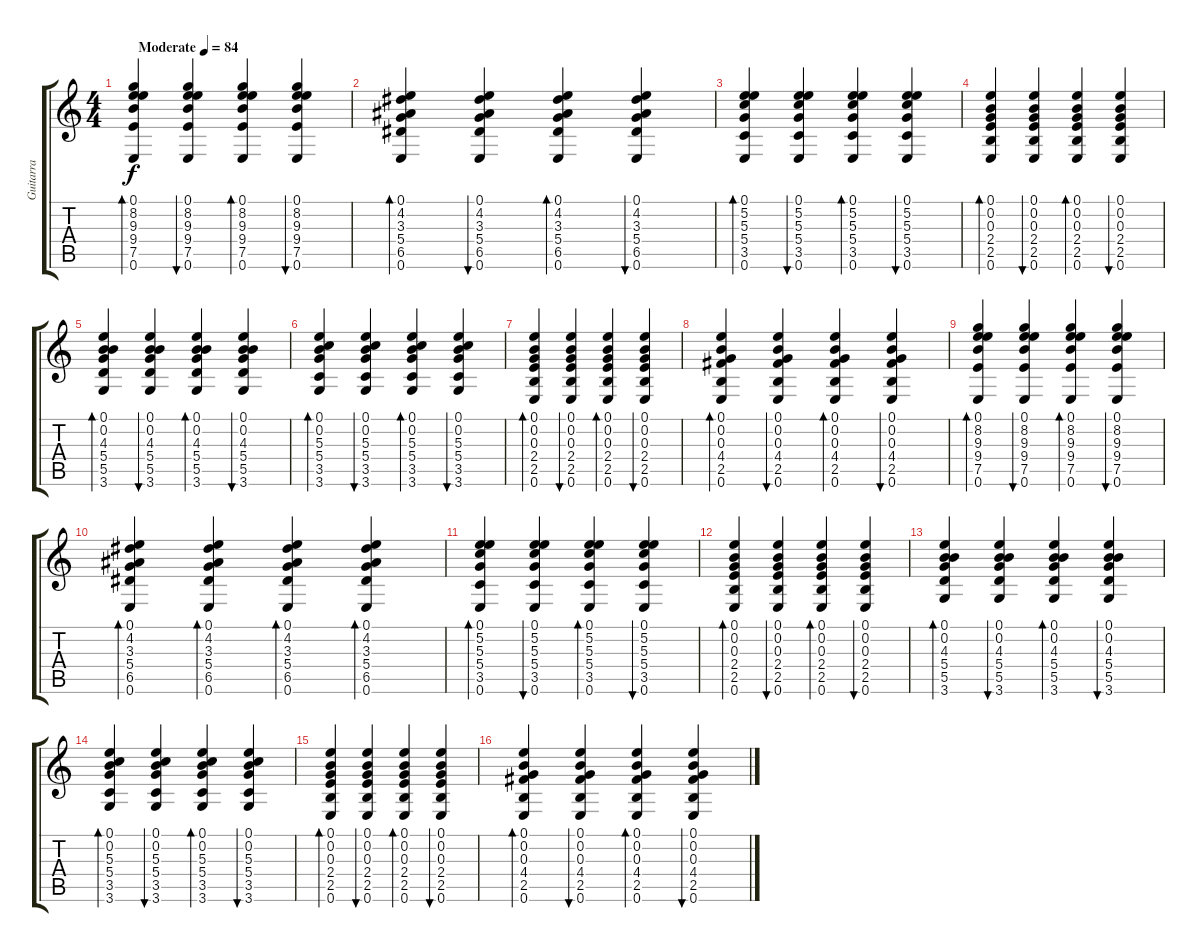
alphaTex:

\track ("Guitarra" "Guitarra") {instrument acousticguitarsteel}
\staff {score tabs}
\tuning (E4 B3 G3 D3 A2 E2) {hide}
\ts (4 4)
\tempo (84 "Moderate")
\clef g2
\ks c
(0.1 8.2 9.3 9.4 7.5 0.6).4{bd 60 dy f instrument acousticguitarsteel} (0.1 8.2 9.3 9.4 7.5 0.6).4{bu 60} (0.1 8.2 9.3 9.4 7.5 0.6).4{bd 60} (0.1 8.2 9.3 9.4 7.5 0.6).4{bu 60} |
(0.1 4.2 3.3 5.4 6.5 0.6).4{bd 60} (0.1 4.2 3.3 5.4 6.5 0.6).4{bu 60} (0.1 4.2 3.3 5.4 6.5 0.6).4{bd 60} (0.1 4.2 3.3 5.4 6.5 0.6).4{bu 60} |
(0.1 5.2 5.3 5.4 3.5 0.6).4{bd 60} (0.1 5.2 5.3 5.4 3.5 0.6).4{bu 60} (0.1 5.2 5.3 5.4 3.5 0.6).4{bd 60} (0.1 5.2 5.3 5.4 3.5 0.6).4{bu 60} |
(0.1 0.2 0.3 2.4 2.5 0.6).4{bd 60} (0.1 0.2 0.3 2.4 2.5 0.6).4{bu 60} (0.1 0.2 0.3 2.4 2.5 0.6).4{bd 60} (0.1 0.2 0.3 2.4 2.5 0.6).4{bu 60} |
(0.1 0.2 4.3 5.4 5.5 3.6).4{bd 60} (0.1 0.2 4.3 5.4 5.5 3.6).4{bu 60} (0.1 0.2 4.3 5.4 5.5 3.6).4{bd 60} (0.1 0.2 4.3 5.4 5.5 3.6).4{bu 60} |
(0.1 0.2 5.3 5.4 3.5 3.6).4{bd 60} (0.1 0.2 5.3 5.4 3.5 3.6).4{bu 60} (0.1 0.2 5.3 5.4 3.5 3.6).4{bd 60} (0.1 0.2 5.3 5.4 3.5 3.6).4{bu 60} |
(0.1 0.2 0.3 2.4 2.5 0.6).4{bd 60} (0.1 0.2 0.3 2.4 2.5 0.6).4{bu 60} (0.1 0.2 0.3 2.4 2.5 0.6).4{bd 60} (0.1 0.2 0.3 2.4 2.5 0.6).4{bu 60} |
(0.1 0.2 0.3 4.4 2.5 0.6).4{bd 60} (0.1 0.2 0.3 4.4 2.5 0.6).4{bu 60} (0.1 0.2 0.3 4.4 2.5 0.6).4{bd 60} (0.1 0.2 0.3 4.4 2.5 0.6).4{bu 60} |
(0.1 8.2 9.3 9.4 7.5 0.6).4{bd 60} (0.1 8.2 9.3 9.4 7.5 0.6).4{bu 60} (0.1 8.2 9.3 9.4 7.5 0.6).4{bd 60} (0.1 8.2 9.3 9.4 7.5 0.6).4{bu 60} |
(0.1 4.2 3.3 5.4 6.5 0.6).4{bd 60} (0.1 4.2 3.3 5.4 6.5 0.6).4{bd 60} (0.1 4.2 3.3 5.4 6.5 0.6).4{bd 60} (0.1 4.2 3.3 5.4 6.5 0.6).4{bd 60} |
(0.1 5.2 5.3 5.4 3.5 0.6).4{bd 60} (0.1 5.2 5.3 5.4 3.5 0.6).4{bu 60} (0.1 5.2 5.3 5.4 3.5 0.6).4{bd 60} (0.1 5.2 5.3 5.4 3.5 0.6).4{bu 60} |
(0.1 0.2 0.3 2.4 2.5 0.6).4{bd 60} (0.1 0.2 0.3 2.4 2.5 0.6).4{bu 60} (0.1 0.2 0.3 2.4 2.5 0.6).4{bd 60} (0.1 0.2 0.3 2.4 2.5 0.6).4{bu 60} |
(0.1 0.2 4.3 5.4 5.5 3.6).4{bd 60} (0.1 0.2 4.3 5.4 5.5 3.6).4{bu 60} (0.1 0.2 4.3 5.4 5.5 3.6).4{bd 60} (0.1 0.2 4.3 5.4 5.5 3.6).4{bu 60} |
(0.1 0.2 5.3 5.4 3.5 3.6).4{bd 60} (0.1 0.2 5.3 5.4 3.5 3.6).4{bu 60} (0.1 0.2 5.3 5.4 3.5 3.6).4{bd 60} (0.1 0.2 5.3 5.4 3.5 3.6).4{bu 60} |
(0.1 0.2 0.3 2.4 2.5 0.6).4{bd 60} (0.1 0.2 0.3 2.4 2.5 0.6).4{bu 60} (0.1 0.2 0.3 2.4 2.5 0.6).4{bd 60} (0.1 0.2 0.3 2.4 2.5 0.6).4{bu 60} |
(0.1 0.2 0.3 4.4 2.5 0.6).4{bd 60} (0.1 0.2 0.3 4.4 2.5 0.6).4{bu 60} (0.1 0.2 0.3 4.4 2.5 0.6).4{bd 60} (0.1 0.2 0.3 4.4 2.5 0.6).4{bu 60}
